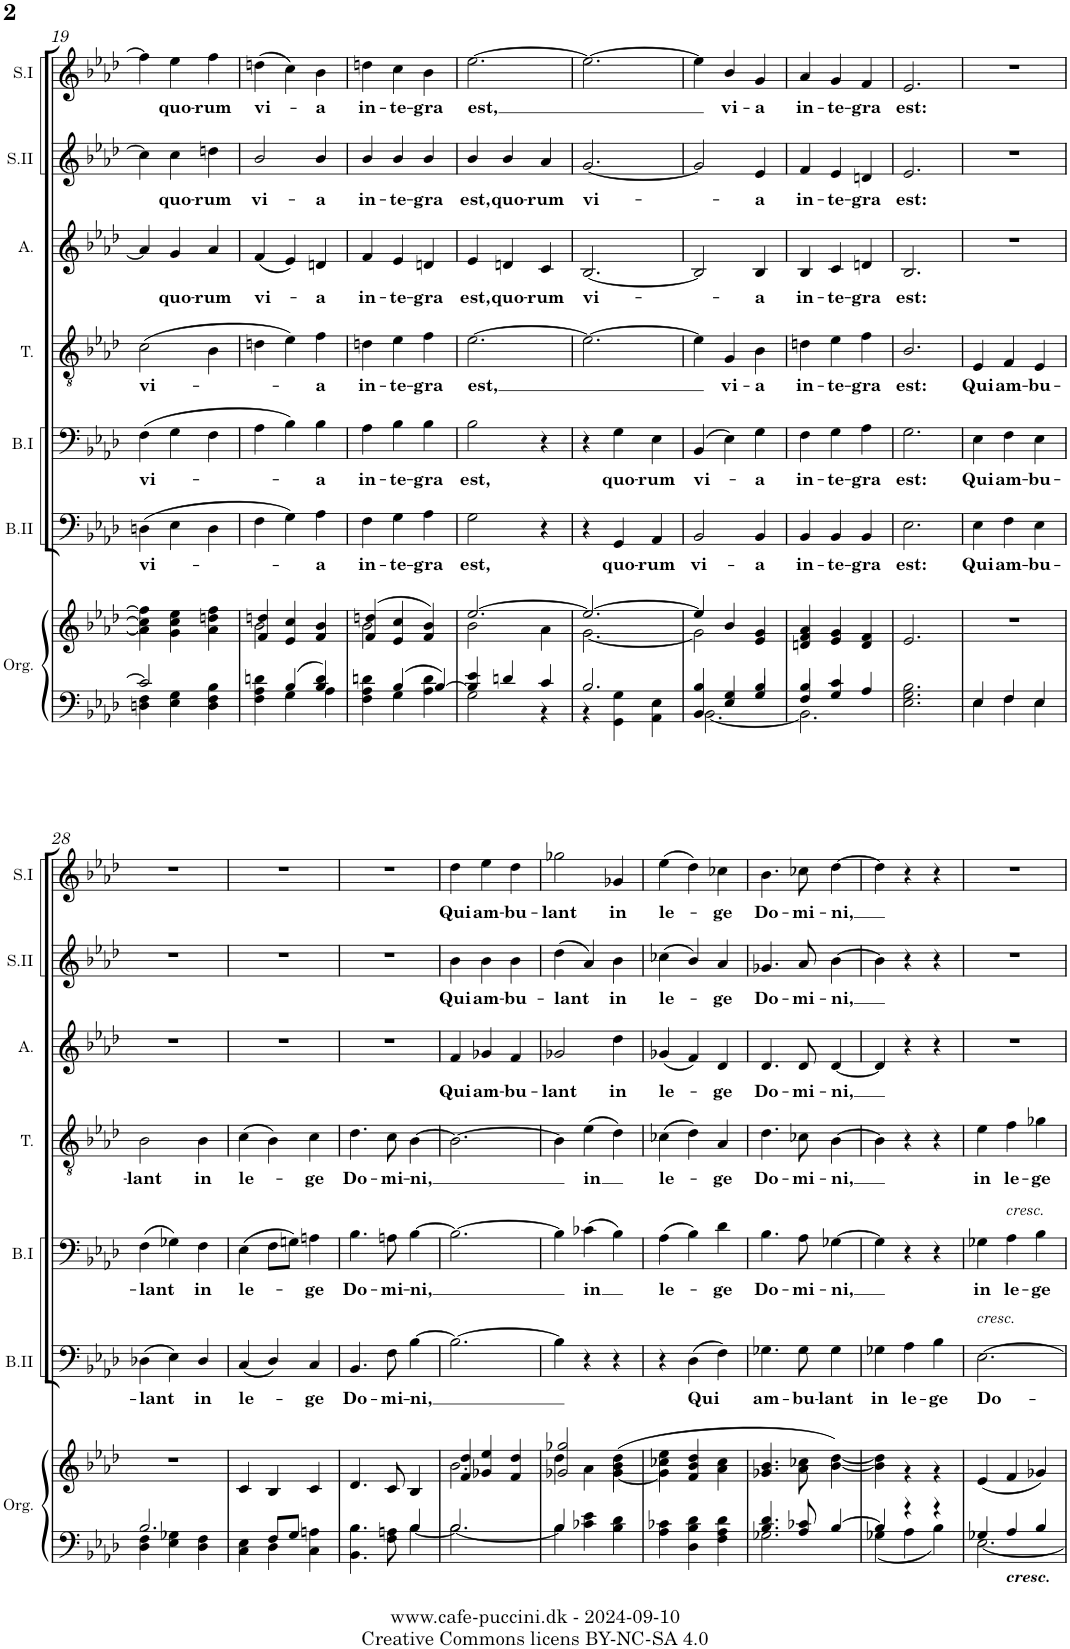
**kern	**kern	**kern	**text	**kern	**text	**kern	**text	**kern	**text	**kern	**text	**kern	**text
*part7	*part7	*part6	*part6	*part5	*part5	*part4	*part4	*part3	*part3	*part2	*part2	*part1	*part1
*staff8	*staff7	*staff6	*staff6	*staff5	*staff5	*staff4	*staff4	*staff3	*staff3	*staff2	*staff2	*staff1	*staff1
*I"Organ	*	*I"Bass II	*	*I"Bass I	*	*I"Tenor	*	*I"Alto	*	*I"Soprano II	*	*I"Soprano I	*
*I'Org.	*	*I'B.II	*	*I'B.I	*	*I'T.	*	*I'A.	*	*I'S.II	*	*I'S.I	*
!!LO:PB:g=z
*clefF4	*clefG2	*clefF4	*	*clefF4	*	*clefGv2	*	*clefG2	*	*clefG2	*	*clefG2	*
*k[b-e-a-d-]	*k[b-e-a-d-]	*k[b-e-a-d-]	*	*k[b-e-a-d-]	*	*k[b-e-a-d-]	*	*k[b-e-a-d-]	*	*k[b-e-a-d-]	*	*k[b-e-a-d-]	*
*M3/4	*M3/4	*M3/4	*	*M3/4	*	*M3/4	*	*M3/4	*	*M3/4	*	*M3/4	*
=19	=19	=19	=19	=19	=19	=19	=19	=19	=19	=19	=19	=19	=19
*^	*	*	*	*	*	*	*	*	*	*	*	*	*
!	!	!	!	!LO:LY:b	!	!LO:LY:b	!	!LO:LY:b	!	!	!	!	!	!
2c/]	4Dn\ 4F\	4a-\] 4cc\] 4ff\]	(4Dn\	vi-	(4F\	vi-	(2c\	vi-	4a-/]	.	4cc\]	.	4ff\]	.
!	!	!	!	!	!	!	!	!	!	!LO:LY:b	!	!LO:LY:b	!	!LO:LY:b
.	4E-\ 4G\	4g\ 4cc\ 4ee-\	4E-\	.	4G\	.	.	.	4g/	quo-	4cc\	quo-	4ee-\	quo-
!	!	!	!	!	!	!	!	!	!	!LO:LY:b	!	!LO:LY:b	!	!LO:LY:b
4ryy	4D\ 4F\ 4B-\	4a-\ 4ddn\ 4ff\	4D\	.	4F\	.	4B-\	.	4a-/	-rum	4ddn\	-rum	4ff\	-rum
=20	=20	=20	=20	=20	=20	=20	=20	=20	=20	=20	=20	=20	=20	=20
*	*	*^	*	*	*	*	*	*	*	*	*	*	*	*
!	!	!	!	!	!	!	!	!	!	!	!LO:LY:b	!	!LO:LY:b	!	!LO:LY:b
4ryy	4F\ 4A-\ 4dn\	4f/ 4ddn/	2b-\	4F\	.	4A-\	.	4dn\	.	(4f/	vi-	2b-/	vi-	(4ddn\	vi-
4B-/	4G\	4e-/ 4cc/	.	4G\)	.	4B-\)	.	4e-\)	.	4e-/)	.	.	.	4cc\)	.
!	!	!	!	!	!LO:LY:b	!	!LO:LY:b	!	!LO:LY:b	!	!LO:LY:b	!	!LO:LY:b	!	!LO:LY:b
4B-/ 4d/	4A-\	4f/ 4b-/	4ryy	4A-\	-a	4B-\	-a	4f\	-a	4dn/	-a	4b-/	-a	4b-\	-a
=21	=21	=21	=21	=21	=21	=21	=21	=21	=21	=21	=21	=21	=21	=21	=21
!	!	!	!	!	!LO:LY:b	!	!LO:LY:b	!	!LO:LY:b	!	!LO:LY:b	!	!LO:LY:b	!	!LO:LY:b
4ryy	4F\ 4A-\ 4dn\	(4f/ 4ddn/	2b-\	4F\	in-	4A-\	in-	4dn\	in-	4f/	in-	4b-/	in-	4ddn\	in-
!	!	!	!	!	!LO:LY:b	!	!LO:LY:b	!	!LO:LY:b	!	!LO:LY:b	!	!LO:LY:b	!	!LO:LY:b
4B-/	4G\	4e-/ 4cc/	.	4G\	-te-	4B-\	-te-	4e-\	-te-	4e-/	-te-	4b-/	-te-	4cc\	-te-
!	!	!	!	!	!LO:LY:b	!	!LO:LY:b	!	!LO:LY:b	!	!LO:LY:b	!	!LO:LY:b	!	!LO:LY:b
[4B-/	4A-\ 4d\	4f/ 4b-/)	4ryy	4A-\	-gra	4B-\	-gra	4f\	-gra	4dn/	-gra	4b-/	-gra	4b-\	-gra
=22	=22	=22	=22	=22	=22	=22	=22	=22	=22	=22	=22	=22	=22	=22	=22
!	!	!	!	!	!LO:LY:b	!	!LO:LY:b	!	!LO:LY:b	!	!LO:LY:b	!	!LO:LY:b	!	!LO:LY:b
4B-/] 4e-/	2G\	[2.ee-/	2b-\	2G\	est,	2B-\	est,	[2.e-\	est,	4e-/	est,	4b-/	est,	[2.ee-\	est,
!	!	!	!	!	!	!	!	!	!	!	!LO:LY:b	!	!LO:LY:b	!	!
4dn/	.	.	.	.	.	.	.	.	.	4dn/	quo-	4b-/	quo-	.	.
!	!	!	!	!	!	!	!	!	!	!	!LO:LY:b	!	!LO:LY:b	!	!
4c/	4r	.	4a-\	4r	.	4r	.	.	.	4c/	-rum	4a-/	-rum	.	.
=23	=23	=23	=23	=23	=23	=23	=23	=23	=23	=23	=23	=23	=23	=23	=23
!	!	!	!	!	!	!	!	!	!	!	!LO:LY:b	!	!LO:LY:b	!	!
2.B-/	4r	2.ee-/_	[2.g\	4r	.	4r	.	2.e-\_	.	[2.B-/	vi-	[2.g/	vi-	2.ee-\_	.
!	!	!	!	!	!LO:LY:b	!	!LO:LY:b	!	!	!	!	!	!	!	!
.	4GG\ 4G\	.	.	4GG/	quo-	4G\	quo-	.	.	.	.	.	.	.	.
!	!	!	!	!	!LO:LY:b	!	!LO:LY:b	!	!	!	!	!	!	!	!
.	4AA-\ 4E-\	.	.	4AA-/	-rum	4E-\	-rum	.	.	.	.	.	.	.	.
=24	=24	=24	=24	=24	=24	=24	=24	=24	=24	=24	=24	=24	=24	=24	=24
*	*^	*	*	*	*	*	*	*	*	*	*	*	*	*	*
!	!	!	!	!	!	!LO:LY:b	!	!LO:LY:b	!	!	!	!	!	!	!	!
2ryy	4BB-/ 4B-/]	[2.BB-\	4ee-/]	2g\]	2BB-/	vi-	(4BB-/	vi-	4e-\]	.	2B-/]	.	2g/]	.	4ee-\]	.
!	!	!	!	!	!	!	!	!	!	!LO:LY:b	!	!	!	!	!	!LO:LY:b
.	4E-/ 4G/	.	4b-/	.	.	.	4E-\)	.	4G/	vi-	.	.	.	.	4b-/	vi-
!	!	!	!	!	!	!LO:LY:b	!	!LO:LY:b	!	!LO:LY:b	!	!LO:LY:b	!	!LO:LY:b	!	!LO:LY:b
[4B-/	4G/	.	4e-/ 4g/	4ryy	4BB-/	-a	4G\	-a	4B-\	-a	4B-/	-a	4e-/	-a	4g/	-a
=25	=25	=25	=25	=25	=25	=25	=25	=25	=25	=25	=25	=25	=25	=25	=25	=25
!	!	!	!	!	!	!LO:LY:b	!	!LO:LY:b	!	!LO:LY:b	!	!LO:LY:b	!	!LO:LY:b	!	!LO:LY:b
*	*	*	*v	*v	*	*	*	*	*	*	*	*	*	*	*	*
4B-/	4F/	2.BB-\]	4dn/ 4f/ 4a-/	4BB-/	in-	4F\	in-	4dn\	in-	4B-/	in-	4f/	in-	4a-/	in-
!	!	!	!	!	!LO:LY:b	!	!LO:LY:b	!	!LO:LY:b	!	!LO:LY:b	!	!LO:LY:b	!	!LO:LY:b
2ryy	4G/ 4c/	.	4e-/ 4g/	4BB-/	-te-	4G\	-te-	4e-\	-te-	4c/	-te-	4e-/	-te-	4g/	-te-
!	!	!	!	!	!LO:LY:b	!	!LO:LY:b	!	!LO:LY:b	!	!LO:LY:b	!	!LO:LY:b	!	!LO:LY:b
.	4A-/	.	4d/ 4f/	4BB-/	-gra	4A-\	-gra	4f\	-gra	4dn/	-gra	4dn/	-gra	4f/	-gra
*	*v	*v	*	*	*	*	*	*	*	*	*	*	*	*	*
=26	=26	=26	=26	=26	=26	=26	=26	=26	=26	=26	=26	=26	=26	=26
!	!	!	!	!LO:LY:b	!	!LO:LY:b	!	!LO:LY:b	!	!LO:LY:b	!	!LO:LY:b	!	!LO:LY:b
*v	*v	*	*	*	*	*	*	*	*	*	*	*	*	*
2.E-\ 2.G\ 2.B-\	2.e-/	2.E-\	est:	2.G\	est:	2.B-/	est:	2.B-/	est:	2.e-/	est:	2.e-/	est:
=27	=27	=27	=27	=27	=27	=27	=27	=27	=27	=27	=27	=27	=27
*^	*	*	*	*	*	*	*	*	*	*	*	*	*
!	!	!	!	!LO:LY:b	!	!LO:LY:b	!	!LO:LY:b	!	!	!	!	!	!
4E-/	4E-\	2.r	4E-\	-Qui	4E-\	Qui	4E-/	Qui	2.r	.	2.r	.	2.r	.
!	!	!	!	!LO:LY:b	!	!LO:LY:b	!	!LO:LY:b	!	!	!	!	!	!
4F/	4F\	.	4F\	am-	4F\	am-	4F/	am-	.	.	.	.	.	.
!	!	!	!	!LO:LY:b	!	!LO:LY:b	!	!LO:LY:b	!	!	!	!	!	!
4E-/	4E-\	.	4E-\	-bu-	4E-\	-bu-	4E-/	-bu-	.	.	.	.	.	.
!!LO:LB:g=z
=28	=28	=28	=28	=28	=28	=28	=28	=28	=28	=28	=28	=28	=28	=28
!	!	!	!	!LO:LY:b	!	!LO:LY:b	!	!LO:LY:b	!	!	!	!	!	!
2.B-/	4D-\ 4F\	2.r	(4D-X\	lant	(4F\	-lant	2B-\	-lant	2.r	.	2.r	.	2.r	.
.	4E-\ 4G-X\	.	4E-\)	.	4G-X\)	.	.	.	.	.	.	.	.	.
!	!	!	!	!LO:LY:b	!	!LO:LY:b	!	!LO:LY:b	!	!	!	!	!	!
.	4D-\ 4F\	.	4D-/	in	4F\	in	4B-\	in	.	.	.	.	.	.
=29	=29	=29	=29	=29	=29	=29	=29	=29	=29	=29	=29	=29	=29	=29
!	!	!	!	!LO:LY:b	!	!LO:LY:b	!	!LO:LY:b	!	!	!	!	!	!
4ryy	4C\ 4E-\	4c/	(4C/	le-	(4E-\	le-	(4c\	le-	2.r	.	2.r	.	2.r	.
8F/L	4D-\	4B-/	4D-/)	.	8F\L	.	4B-\)	.	.	.	.	.	.	.
8G/J	.	.	.	.	8Gn\J)	.	.	.	.	.	.	.	.	.
!	!	!	!	!LO:LY:b	!	!LO:LY:b	!	!LO:LY:b	!	!	!	!	!	!
4ryy	4C\ 4An\	4c/	4C/	-ge	4An\	-ge	4c\	-ge	.	.	.	.	.	.
=30	=30	=30	=30	=30	=30	=30	=30	=30	=30	=30	=30	=30	=30	=30
!	!	!	!	!LO:LY:b	!	!LO:LY:b	!	!LO:LY:b	!	!	!	!	!	!
2ryy	4.BB-\ 4.B-\	4.d-/	4.BB-/	Do-	4.B-\	Do-	4.d-\	Do-	2.r	.	2.r	.	2.r	.
!	!	!	!	!LO:LY:b	!	!LO:LY:b	!	!LO:LY:b	!	!	!	!	!	!
.	8F\ 8An\	8c/	8F\	-mi-	8An\	-mi-	8c\	-mi-	.	.	.	.	.	.
!	!	!	!	!LO:LY:b	!	!LO:LY:b	!	!LO:LY:b	!	!	!	!	!	!
4B-/	[4B-\	4B-/	[4B-\	-ni,	[4B-\	-ni,	[4B-\	-ni,	.	.	.	.	.	.
=31	=31	=31	=31	=31	=31	=31	=31	=31	=31	=31	=31	=31	=31	=31
*	*	*^	*	*	*	*	*	*	*	*	*	*	*	*
!	!	!	!	!	!	!	!	!	!	!	!LO:LY:b	!	!LO:LY:b	!	!LO:LY:b
2.B-/_	2.B-\_	4f/ 4dd-/	2.b-\	2.B-\_	.	2.B-\_	.	2.B-\_	.	4f/	Qui	4b-\	-Qui	4dd-\	Qui
!	!	!	!	!	!	!	!	!	!	!	!LO:LY:b	!	!LO:LY:b	!	!LO:LY:b
.	.	4g-X/ 4ee-/	.	.	.	.	.	.	.	4g-X/	am-	4b-\	am-	4ee-\	am-
!	!	!	!	!	!	!	!	!	!	!	!LO:LY:b	!	!LO:LY:b	!	!LO:LY:b
.	.	4f/ 4dd-/	.	.	.	.	.	.	.	4f/	-bu-	4b-\	-bu-	4dd-\	-bu-
=32	=32	=32	=32	=32	=32	=32	=32	=32	=32	=32	=32	=32	=32	=32	=32
!	!	!	!	!	!	!	!	!	!	!	!LO:LY:b	!	!LO:LY:b	!	!LO:LY:b
4B-/]	4B-\	2g-X/ 2gg-X/	4dd-\	4B-\]	.	4B-\]	.	4B-\]	.	2g-X/	-lant	(4dd-\	lant	2gg-X\	-lant
!	!	!	!	!	!	!	!LO:LY:b	!	!LO:LY:b	!	!	!	!	!	!
4ryy	4c-X\ 4e-\	.	4a-\	4r	.	(4c-X\	in	(4e-\	in	.	.	4a-/)	.	.	.
!	!	!	!	!	!	!	!	!	!	!	!LO:LY:b	!	!LO:LY:b	!	!LO:LY:b
4ryy	4B-\ 4d-\	(4b-\ 4dd-\	[4g-\	4r	.	4B-\)	.	4d-\)	.	4dd-\	in	4b-\	in	4g-X/	in
=33	=33	=33	=33	=33	=33	=33	=33	=33	=33	=33	=33	=33	=33	=33	=33
!	!	!	!	!	!	!	!LO:LY:b	!	!LO:LY:b	!	!LO:LY:b	!	!LO:LY:b	!	!LO:LY:b
*v	*v	*	*	*	*	*	*	*	*	*	*	*	*	*	*
4A-\ 4c-X\	4cc-X\ 4ee-\	4g-\]	4r	.	(4A-\	le-	(4c-X\	le-	(4g-X/	le-	(4cc-X\	le-	(4ee-\	le-
!	!	!	!	!LO:LY:b	!	!	!	!	!	!	!	!	!	!
4D-\ 4B-\ 4d-\	4f/ 4b-/ 4dd-/	4ryy	(4D-\	Qui	4B-\)	.	4d-\)	.	4f/)	.	4b-/)	.	4dd-\)	.
!	!	!	!	!	!	!LO:LY:b	!	!LO:LY:b	!	!LO:LY:b	!	!LO:LY:b	!	!LO:LY:b
4F\ 4A-\ 4d-\	4ryy	4a-\ 4cc-\	4F\)	.	4d-\	-ge	4A-/	-ge	4d-/	-ge	4a-/	-ge	4cc-X\	-ge
=34	=34	=34	=34	=34	=34	=34	=34	=34	=34	=34	=34	=34	=34	=34
*^	*	*	*	*	*	*	*	*	*	*	*	*	*	*
!	!	!	!	!	!LO:LY:b	!	!LO:LY:b	!	!LO:LY:b	!	!LO:LY:b	!	!LO:LY:b	!	!LO:LY:b
4.B-/ 4.d-/	2.G-X\	4.g-X/ 4.b-/	4ryy	4.G-X\	am-	4.B-\	Do-	4.d-\	Do-	4.d-/	Do-	4.g-X/	Do-	4.b-\	Do-
.	.	.	8ryy	.	.	.	.	.	.	.	.	.	.	.	.
!	!	!	!	!	!LO:LY:b	!	!LO:LY:b	!	!LO:LY:b	!	!LO:LY:b	!	!LO:LY:b	!	!LO:LY:b
8A-/ 8c-X/	.	8ryy	8a-\ 8cc-X\	8G-\	-bu-	8A-\	-mi-	8c-X\	-mi-	8d-/	-mi-	8a-/	-mi-	8cc-X\	-mi-
!	!	!	!	!	!LO:LY:b	!	!LO:LY:b	!	!LO:LY:b	!	!LO:LY:b	!	!LO:LY:b	!	!LO:LY:b
[4B-/	.	4ryy)	[4b-\ [4dd-\	4G-\	-lant	[4G-X\	-ni,	[4B-\	-ni,	[4d-/	-ni,	[4b-\	-ni,	[4dd-\	-ni,
=35	=35	=35	=35	=35	=35	=35	=35	=35	=35	=35	=35	=35	=35	=35	=35
!	!	!	!	!	!LO:LY:b	!	!	!	!	!	!	!	!	!	!
4B-/]	4G-X\	2.ryy	4b-\] 4dd-\]	4G-X\	in	4G-\]	.	4B-\]	.	4d-/]	.	4b-\]	.	4dd-\]	.
!	!	!	!	!	!LO:LY:b	!	!	!	!	!	!	!	!	!	!
4r	4A-\	.	4r	4A-\	le-	4r	.	4r	.	4r	.	4r	.	4r	.
!	!	!	!	!	!LO:LY:b	!	!	!	!	!	!	!	!	!	!
4r	4B-\	.	4r	4B-\	-ge	4r	.	4r	.	4r	.	4r	.	4r	.
=36	=36	=36	=36	=36	=36	=36	=36	=36	=36	=36	=36	=36	=36	=36	=36
!	!	!	!	!LO:TX:a:i:t=cresc.	!	!	!	!	!	!	!	!	!	!	!
!	!	!	!	!	!LO:LY:b	!	!LO:LY:b	!	!LO:LY:b	!	!	!	!	!	!
*	*	*v	*v	*	*	*	*	*	*	*	*	*	*	*	*
4G-X/	[2.E-\	(4e-/	[2.E-\	Do-	4G-X\	in	4e-\	in	2.r	.	2.r	.	2.r	.
!	!	!	!	!	!LO:TX:a:i:t=cresc.	!	!	!	!	!	!	!	!	!
!LO:TX:b:Bi:t=cresc.	!	!	!	!	!	!	!	!	!	!	!	!	!	!
!	!	!	!	!	!	!LO:LY:b	!	!LO:LY:b	!	!	!	!	!	!
4A-/	.	4f/	.	.	4A-\	le-	4f\	le-	.	.	.	.	.	.
!	!	!	!	!	!	!LO:LY:b	!	!LO:LY:b	!	!	!	!	!	!
4B-/	.	4g-X/)	.	.	4B-\	-ge	4g-X\	-ge	.	.	.	.	.	.
*v	*v	*	*	*	*	*	*	*	*	*	*	*	*	*
=	=	=	=	=	=	=	=	=	=	=	=	=	=
*-	*-	*-	*-	*-	*-	*-	*-	*-	*-	*-	*-	*-	*-
